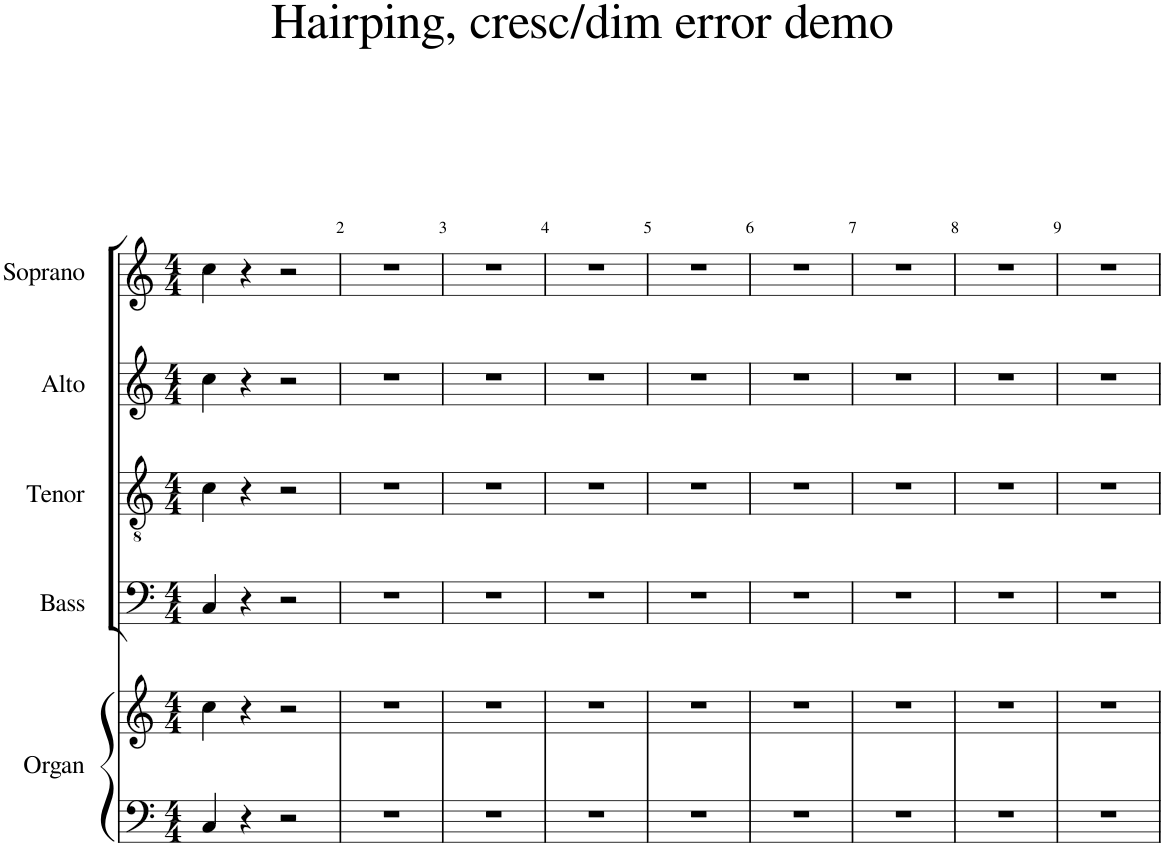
**kern	**kern	**kern	**kern	**kern	**kern
*part5	*part5	*part4	*part3	*part2	*part1
*staff6	*staff5	*staff4	*staff3	*staff2	*staff1
*I"Organ	*	*I"Bass	*I"Tenor	*I"Alto	*I"Soprano
*I'Org.	*	*I'B.	*I'T.	*I'A.	*I'S.
*clefF4	*clefG2	*clefF4	*clefGv2	*clefG2	*clefG2
*k[]	*k[]	*k[]	*k[]	*k[]	*k[]
*M4/4	*M4/4	*M4/4	*M4/4	*M4/4	*M4/4
=1	=1	=1	=1	=1	=1
4C/	4cc\	4C/	4c\	4cc\	4cc\
4r	4r	4r	4r	4r	4r
2r	2r	2r	2r	2r	2r
=2	=2	=2	=2	=2	=2
1r	1r	1r	1r	1r	1r
=3	=3	=3	=3	=3	=3
1r	1r	1r	1r	1r	1r
=4	=4	=4	=4	=4	=4
1r	1r	1r	1r	1r	1r
=5	=5	=5	=5	=5	=5
1r	1r	1r	1r	1r	1r
=6	=6	=6	=6	=6	=6
1r	1r	1r	1r	1r	1r
=7	=7	=7	=7	=7	=7
1r	1r	1r	1r	1r	1r
=8	=8	=8	=8	=8	=8
1r	1r	1r	1r	1r	1r
=9	=9	=9	=9	=9	=9
1r	1r	1r	1r	1r	1r
=	=	=	=	=	=
*-	*-	*-	*-	*-	*-
